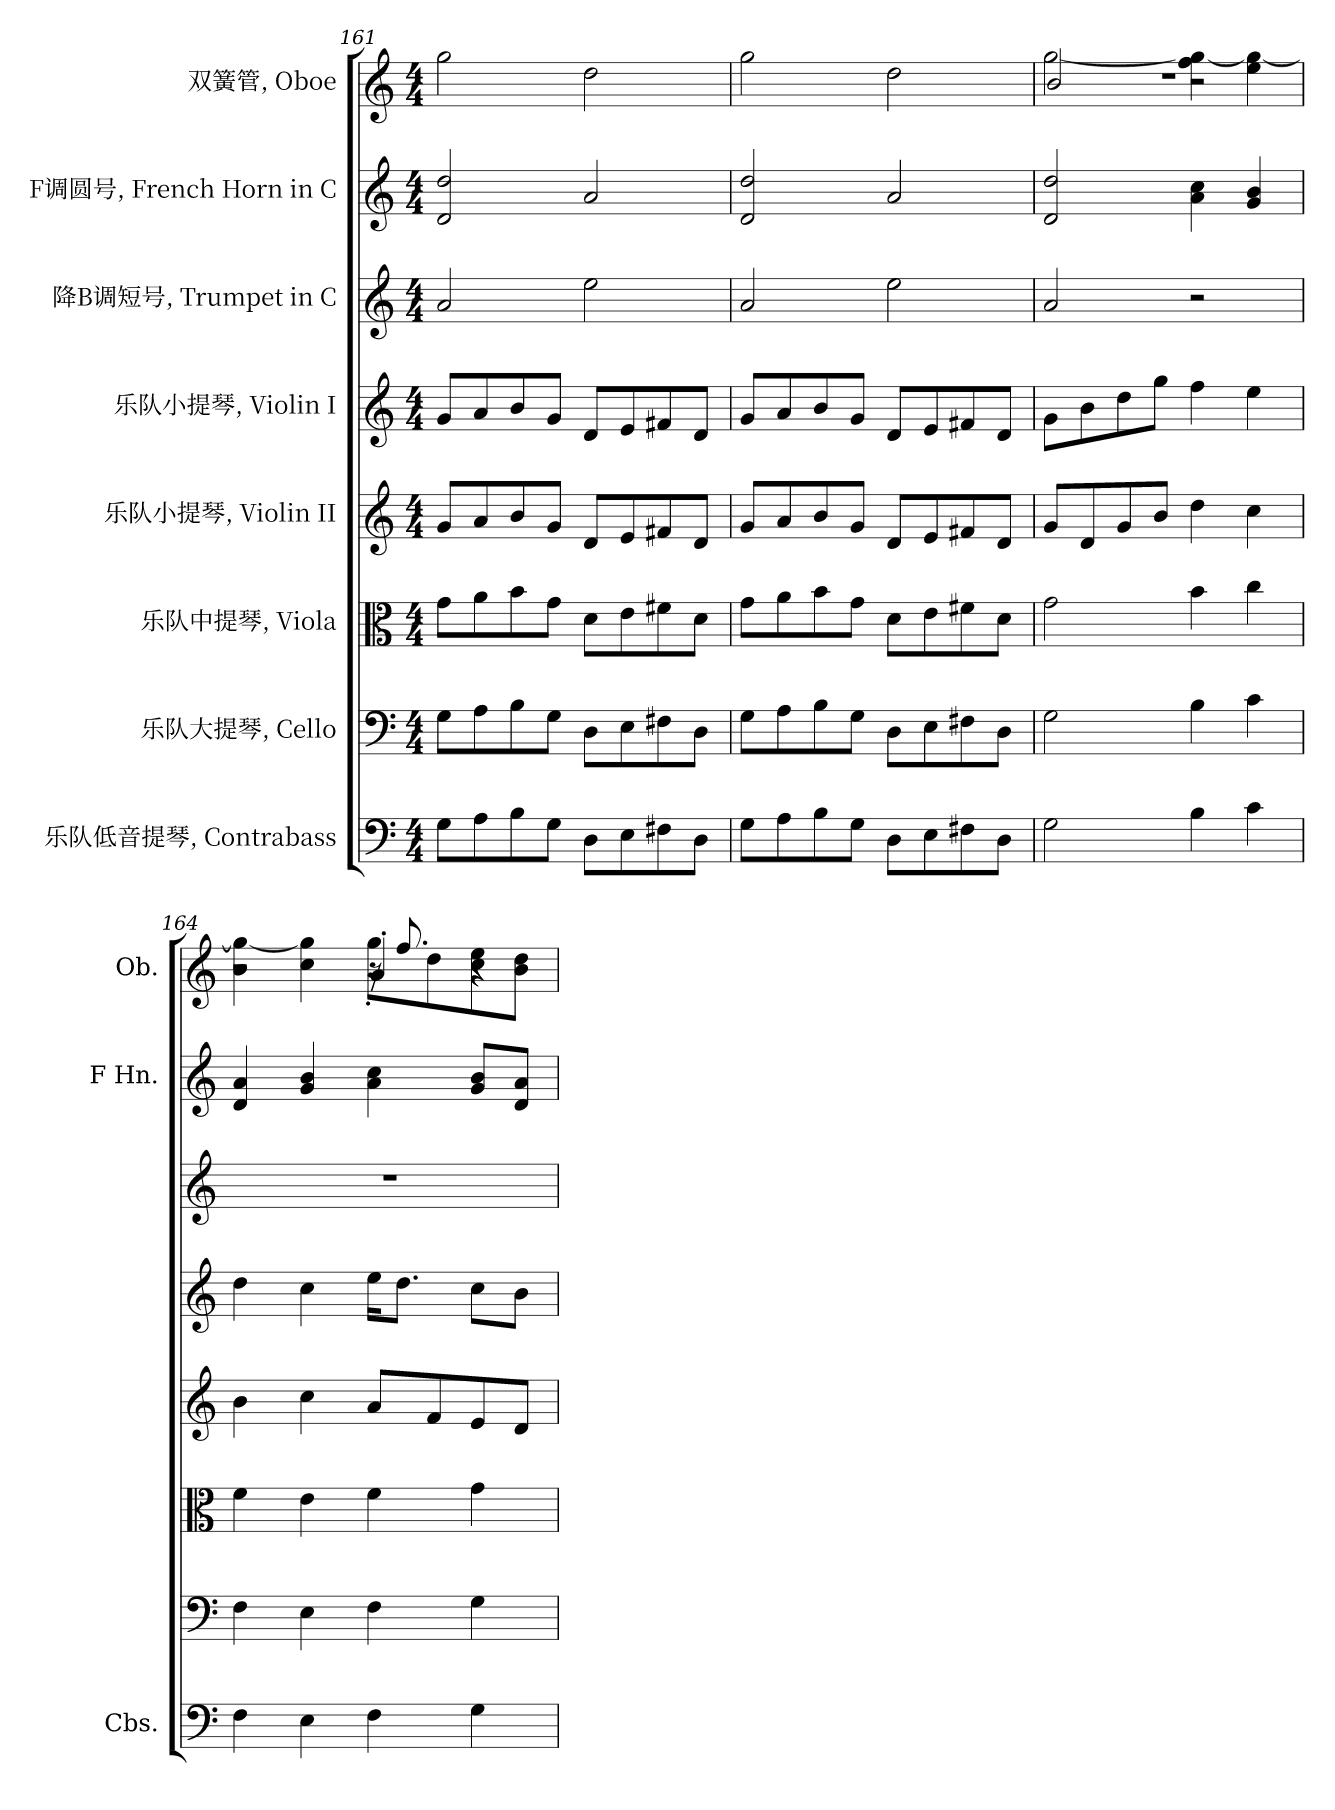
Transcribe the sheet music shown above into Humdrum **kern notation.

**kern	**kern	**kern	**kern	**kern	**kern	**kern	**kern
*part8	*part7	*part6	*part5	*part4	*part3	*part2	*part1
*staff8	*staff7	*staff6	*staff5	*staff4	*staff3	*staff2	*staff1
*I"乐队低音提琴, Contrabass	*I"乐队大提琴, Cello	*I"乐队中提琴, Viola	*I"乐队小提琴, Violin II	*I"乐队小提琴, Violin I	*I"降B调短号, Trumpet in C	*I"F调圆号, French Horn in C	*I"双簧管, Oboe
*I'Cbs.	*	*	*	*	*	*I'F Hn.	*I'Ob.
*clefF4	*clefF4	*clefC3	*clefG2	*clefG2	*clefG2	*clefG2	*clefG2
*ITrd7c12	*	*	*	*	*ITrd1c2	*ITrd4c7	*
*k[]	*k[]	*k[]	*k[]	*k[]	*k[b-e-]	*k[b-]	*k[]
*M4/4	*M4/4	*M4/4	*M4/4	*M4/4	*M4/4	*M4/4	*M4/4
=161	=161	=161	=161	=161	=161	=161	=161
8GG\L	8G\L	8g\L	8g/L	8g/L	2g/	2G/ 2g/	2gg\
8AA\	8A\	8a\	8a/	8a/	.	.	.
8BB\	8B\	8b\	8b/	8b/	.	.	.
8GG\J	8G\J	8g\J	8g/J	8g/J	.	.	.
8DD\L	8D\L	8d\L	8d/L	8d/L	2dd\	2d/	2dd\
8EE\	8E\	8e\	8e/	8e/	.	.	.
8FF#X\	8F#X\	8f#X\	8f#X/	8f#X/	.	.	.
8DD\J	8D\J	8d\J	8d/J	8d/J	.	.	.
!!LO:PB:g=z
=162	=162	=162	=162	=162	=162	=162	=162
8GG\L	8G\L	8g\L	8g/L	8g/L	2g/	2G/ 2g/	2gg\
8AA\	8A\	8a\	8a/	8a/	.	.	.
8BB\	8B\	8b\	8b/	8b/	.	.	.
8GG\J	8G\J	8g\J	8g/J	8g/J	.	.	.
8DD\L	8D\L	8d\L	8d/L	8d/L	2dd\	2d/	2dd\
8EE\	8E\	8e\	8e/	8e/	.	.	.
8FF#X\	8F#X\	8f#X\	8f#X/	8f#X/	.	.	.
8DD\J	8D\J	8d\J	8d/J	8d/J	.	.	.
=163	=163	=163	=163	=163	=163	=163	=163
*	*	*	*	*	*	*	*^
*	*	*	*	*	*	*	*	*^
2GG\	2G\	2g\	8g/L	8g\L	2g/	2G/ 2g/	1r	[2gg\	2b/
.	.	.	8d/	8b\	.	.	.	.	.
.	.	.	8g/	8dd\	.	.	.	.	.
.	.	.	8b/J	8gg\J	.	.	.	.	.
4BB\	4B\	4b\	4dd\	4ff\	2r	4d\ 4f\	.	4ff\ 4gg\_	2r
4C\	4c\	4cc\	4cc\	4ee\	.	4c/ 4e/	.	4ee\ 4gg\_	.
=164	=164	=164	=164	=164	=164	=164	=164	=164	=164
4FF\	4F\	4f\	4b\	4dd\	1r	4G/ 4d/	2r	4b\ 4gg\_	2r
4EE\	4E\	4e\	4cc\	4cc\	.	4c/ 4e/	.	4cc\ 4gg\]	.
4FF\	4F\	4f\	8a/L	16ee\KL	.	4d\ 4f\	16r	8gg'\L	4a'/
.	.	.	.	8.dd\J	.	.	8.ff/	.	.
.	.	.	8f/	.	.	.	.	8dd\	.
4GG\	4G\	4g\	8e/	8cc\L	.	8c/ 8e/L	4r	8cc\ 8ee\	4r
.	.	.	8d/J	8b\J	.	8G/ 8d/J	.	8b\ 8dd\J	.
*	*	*	*	*	*	*	*v	*v	*v
=	=	=	=	=	=	=	=
*-	*-	*-	*-	*-	*-	*-	*-
